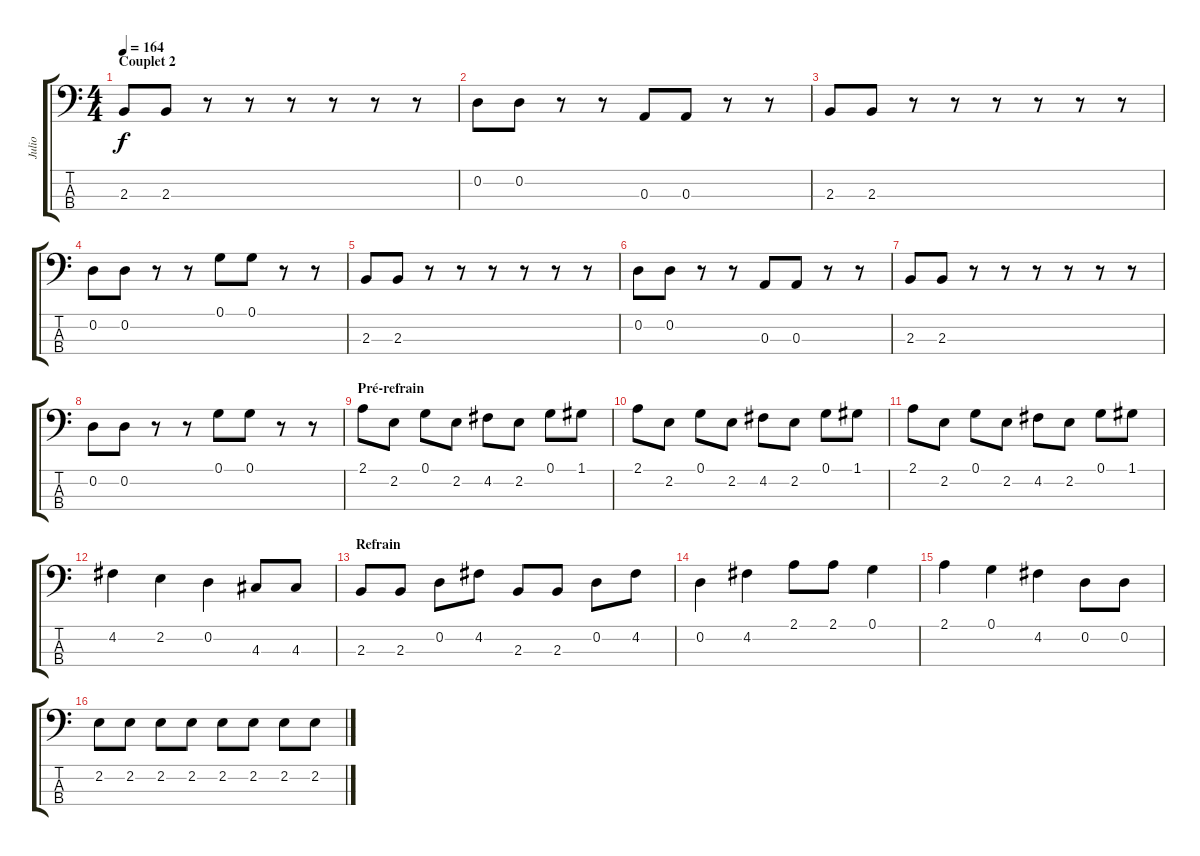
\track ("Julio" "Julio") {instrument electricbassfinger}
\staff {score tabs}
\tuning (G2 D2 A1 E1) {hide}
\ts (4 4)
\section ("" "Couplet 2")
\tempo 164
\clef f4
\ks c
2.3.8{dy f} 2.3.8 r.8 r.8 r.8 r.8 r.8 r.8 |
0.2.8 0.2.8 r.8 r.8 0.3.8 0.3.8 r.8 r.8 |
2.3.8 2.3.8 r.8 r.8 r.8 r.8 r.8 r.8 |
0.2.8 0.2.8 r.8 r.8 0.1.8 0.1.8 r.8 r.8 |
2.3.8 2.3.8 r.8 r.8 r.8 r.8 r.8 r.8 |
0.2.8 0.2.8 r.8 r.8 0.3.8 0.3.8 r.8 r.8 |
2.3.8 2.3.8 r.8 r.8 r.8 r.8 r.8 r.8 |
0.2.8 0.2.8 r.8 r.8 0.1.8 0.1.8 r.8 r.8 |
\section ("" "Pré-refrain")
2.1.8 2.2.8 0.1.8 2.2.8 4.2.8 2.2.8 0.1.8 1.1.8 |
2.1.8 2.2.8 0.1.8 2.2.8 4.2.8 2.2.8 0.1.8 1.1.8 |
2.1.8 2.2.8 0.1.8 2.2.8 4.2.8 2.2.8 0.1.8 1.1.8 |
4.2.4 2.2.4 0.2.4 4.3.8 4.3.8 |
\section ("" "Refrain")
2.3.8 2.3.8 0.2.8 4.2.8 2.3.8 2.3.8 0.2.8 4.2.8 |
0.2.4 4.2.4 2.1.8 2.1.8 0.1.4 |
2.1.4 0.1.4 4.2.4 0.2.8 0.2.8 |
2.2.8 2.2.8 2.2.8 2.2.8 2.2.8 2.2.8 2.2.8 2.2.8
